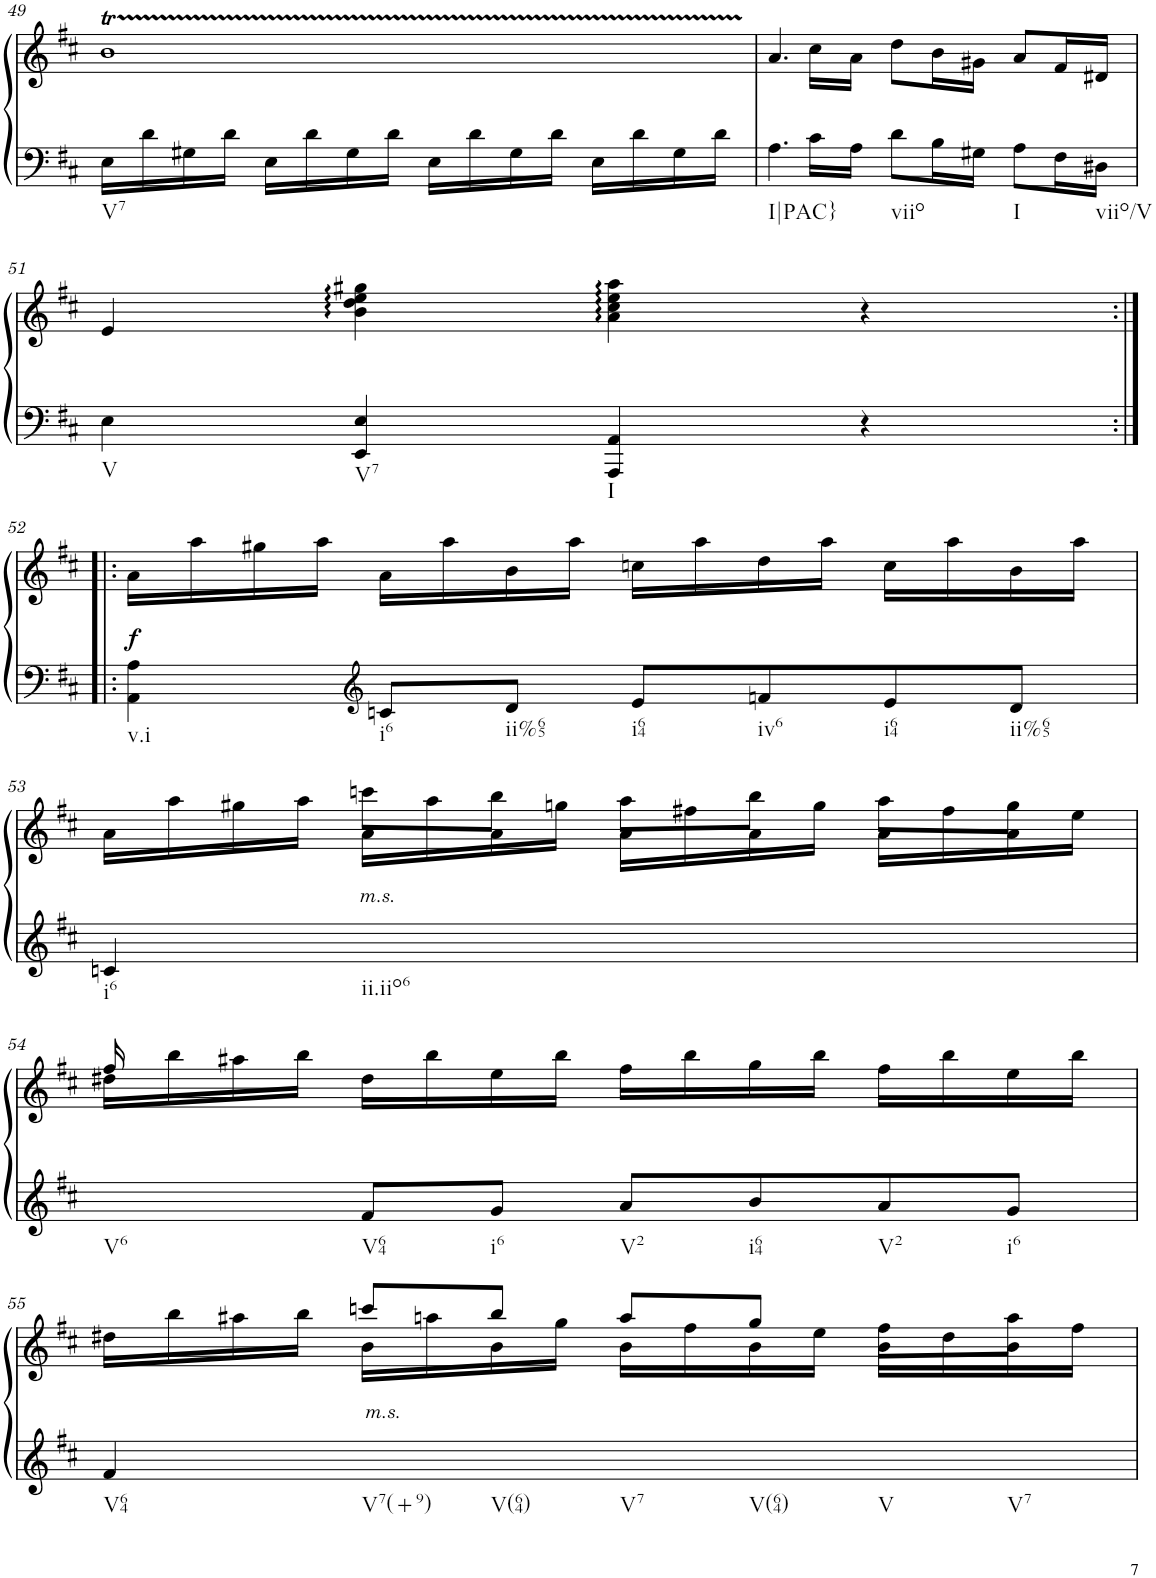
**kern	**kern	**dynam
*part1	*part1	*part1
*staff2	*staff1	*staff1/2
*I"unbenannt2	*	*
!!LO:PB:g=z
*clefF4	*clefG2	*
*k[f#c#]	*k[f#c#]	*
*M4/4	*M4/4	*
=49	=49	=49
!LO:TX:b:t=V7	!	!
16E\LL	1bT	.
16d\	.	.
16G#X\	.	.
16d\JJ	.	.
16E\LL	.	.
16d\	.	.
16G#\	.	.
16d\JJ	.	.
16E\LL	.	.
16d\	.	.
16G#\	.	.
16d\JJ	.	.
16E\LL	.	.
16d\	.	.
16G#\	.	.
16d\JJ	.	.
=50	=50	=50
!LO:TX:b:t=I|PAC}	!	!
4.A\	4.a/	.
16c#\LL	16cc#\LL	.
16A\JJ	16a\JJ	.
!LO:TX:b:t=viio	!	!
8d\L	8dd\L	.
16B\L	16b\L	.
16G#X\JJ	16g#X\JJ	.
!LO:TX:b:t=I	!	!
8A\L	8a/L	.
16F#\L	16f#/L	.
!LO:TX:b:t=viio/V	!	!
16D#X\JJ	16d#X/JJ	.
!!LO:LB:g=z
=51	=51	=51
!LO:TX:b:t=V	!	!
4E\	4e/	.
!LO:TX:b:t=V7	!	!
4EE/ 4E/	4b\ 4dd\ 4ee\ 4gg#X\	.
!LO:TX:b:t=I	!	!
4AAA/ 4AA/	4a\ 4cc#\ 4ee\ 4aa\	.
4r	4r	.
!!LO:LB:g=z
=52:|!|:	=52:|!|:	=52:|!|:
!LO:TX:b:t=v.i	!	!
!	!	!LO:DY:a=2
4AA\ 4A\	16a\LL	f
.	16aa\	.
.	16gg#X\	.
.	16aa\JJ	.
*clefG2	*	*
!LO:TX:b:t=i6	!	!
8cn/L	16a\LL	.
.	16aa\	.
!LO:TX:b:t=ii%65	!	!
8d/J	16b\	.
.	16aa\JJ	.
!LO:TX:b:t=i64	!	!
8e/L	16ccn\LL	.
.	16aa\	.
!LO:TX:b:t=iv6	!	!
8fn/	16dd\	.
.	16aa\JJ	.
!LO:TX:b:t=i64	!	!
8e/	16cc\LL	.
.	16aa\	.
!LO:TX:b:t=ii%65	!	!
8d/J	16b\	.
.	16aa\JJ	.
!!LO:LB:g=z
=53	=53	=53
*	*^	*
!LO:TX:b:t=i6	!	!	!
4cn/	16a\LL	4ryy	.
.	16aa\	.	.
.	16gg#X\	.	.
.	16aa\JJ	.	.
!LO:TX:a:i:t=m.s.	!	!	!
!LO:TX:b:t=ii.iio6	!	!	!
2.ryy	16a\LL	8cccn\L	.
.	16aa\	.	.
.	16a\	8bb\J	.
.	16ggn\JJ	.	.
.	16a\LL	8aa\L	.
.	16ff#X\	.	.
.	16a\	8bb\J	.
.	16gg\JJ	.	.
.	16a\LL	8aa\L	.
.	16ff#\	.	.
.	16a\	8gg\J	.
.	16ee\JJ	.	.
!!LO:LB:g=z	!!
=54	=54	=54	=54
!LO:TX:b:t=V6	!	!	!
16ryy	16dd#X\LL	16ff#/	.
16ryy	16bb\	2...ryy	.
8ryy	16aa#X\	.	.
.	16bb\JJ	.	.
!LO:TX:b:t=V64	!	!	!
8f#/L	16dd#\LL	.	.
.	16bb\	.	.
!LO:TX:b:t=i6	!	!	!
8g/J	16ee\	.	.
.	16bb\JJ	.	.
!LO:TX:b:t=V2	!	!	!
8a/L	16ff#\LL	.	.
.	16bb\	.	.
!LO:TX:b:t=i64	!	!	!
8b/	16gg\	.	.
.	16bb\JJ	.	.
!LO:TX:b:t=V2	!	!	!
8a/	16ff#\LL	.	.
.	16bb\	.	.
!LO:TX:b:t=i6	!	!	!
8g/J	16ee\	.	.
.	16bb\JJ	.	.
!!LO:LB:g=z	!!
=55	=55	=55	=55
!LO:TX:b:t=V64	!	!	!
4f#/	16dd#X\LL	4ryy	.
.	16bb\	.	.
.	16aa#X\	.	.
.	16bb\JJ	.	.
!LO:TX:a:i:t=m.s.	!	!	!
!LO:TX:b:t=V7(+9)	!	!	!
8ryy	16b\LL	8cccn/L	.
.	16aan\	.	.
!LO:TX:b:t=V(64)	!	!	!
8ryy	16b\	8bb/J	.
.	16gg\JJ	.	.
!LO:TX:b:t=V7	!	!	!
8ryy	16b\LL	8aa/L	.
.	16ff#\	.	.
!LO:TX:b:t=V(64)	!	!	!
8ryy	16b\	8gg/J	.
.	16ee\JJ	.	.
!LO:TX:b:t=V	!	!	!
8ryy	16b\LL	8ff#\L	.
.	16dd#\	.	.
!LO:TX:b:t=V7	!	!	!
8ryy	16b\	8aa\J	.
.	16ff#\JJ	.	.
*	*v	*v	*
=	=	=
*-	*-	*-
